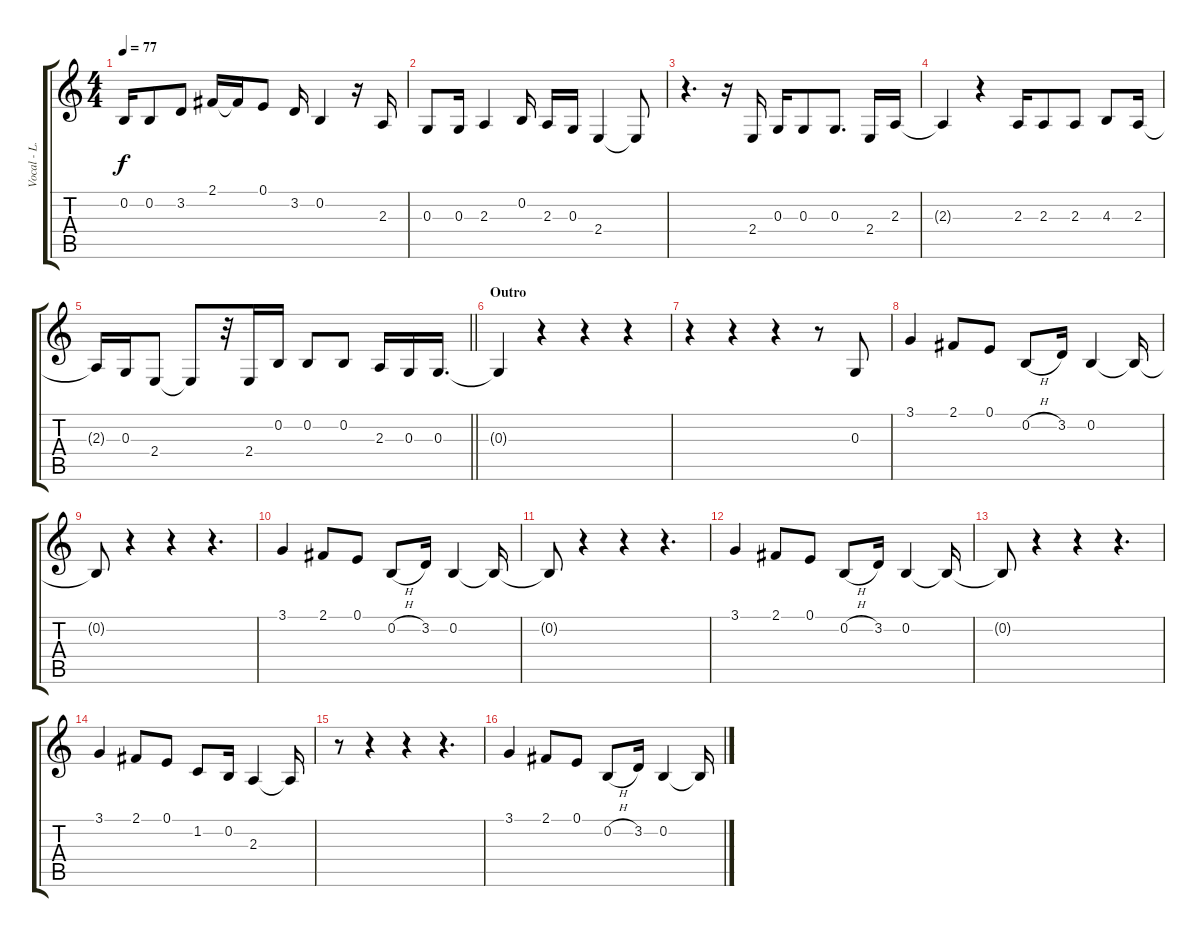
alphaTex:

\track ("Vocal - L. Gallagher" "Vocal - L.") {instrument lead6voice}
\staff {score tabs}
\tuning (E4 B3 G3 D3 A2 E2) {hide}
\ts (4 4)
\tempo 77
\clef g2
\ks c
0.2.16{dy f} 0.2.8 3.2.8 2.1.16 2.1{t}.16 0.1.8 3.2.16 0.2.4 r.16 2.3.16 |
0.3.8 0.3.16 2.3.4 0.2.16 2.3.16 0.3.16 2.4.4 2.4{t}.8 |
r.4{d} r.16 2.4.16 0.3.16 0.3.8 0.3.8{d} 2.4.16 2.3.16 |
2.3{t}.4 r.4 2.3.16 2.3.8 2.3.8 4.3.8 2.3.16 |
\barLineRight lightlight
2.3{t}.16 0.3.16 2.4.8 2.4{t}.8 r.32 2.4.16 0.2.16 0.2.8 0.2.8 2.3.16 0.3.16 0.3.16{d} |
\section ("" "Outro")
0.3{t}.4 r.4 r.4 r.4 |
r.4 r.4 r.4 r.8 0.3.8 |
3.1.4 2.1.8 0.1.8 0.2{h}.8 3.2.16 0.2.4 0.2{t}.16 |
0.2{t}.8 r.4 r.4 r.4{d} |
3.1.4 2.1.8 0.1.8 0.2{h}.8 3.2.16 0.2.4 0.2{t}.16 |
0.2{t}.8 r.4 r.4 r.4{d} |
3.1.4 2.1.8 0.1.8 0.2{h}.8 3.2.16 0.2.4 0.2{t}.16 |
0.2{t}.8 r.4 r.4 r.4{d} |
3.1.4 2.1.8 0.1.8 1.2.8 0.2.16 2.3.4 2.3{t}.16 |
r.8 r.4 r.4 r.4{d} |
3.1.4 2.1.8 0.1.8 0.2{h}.8 3.2.16 0.2.4 0.2{t}.16
